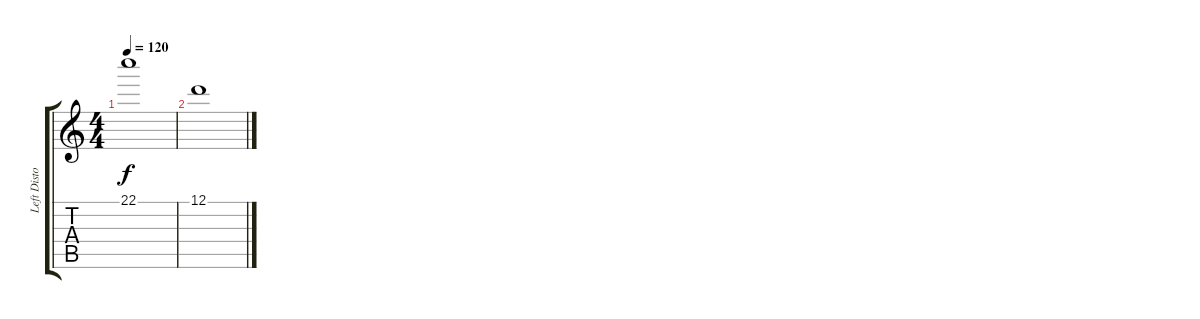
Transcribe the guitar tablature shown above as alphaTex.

\track ("Left Distorted" "Left Disto") {instrument distortionguitar}
\staff {score tabs}
\tuning (D4 A3 F3 C3 G2 C2) {hide}
\ts (4 4)
\tempo 120
\clef g2
\ks c
22.1.1{dy f} |
12.1.1
